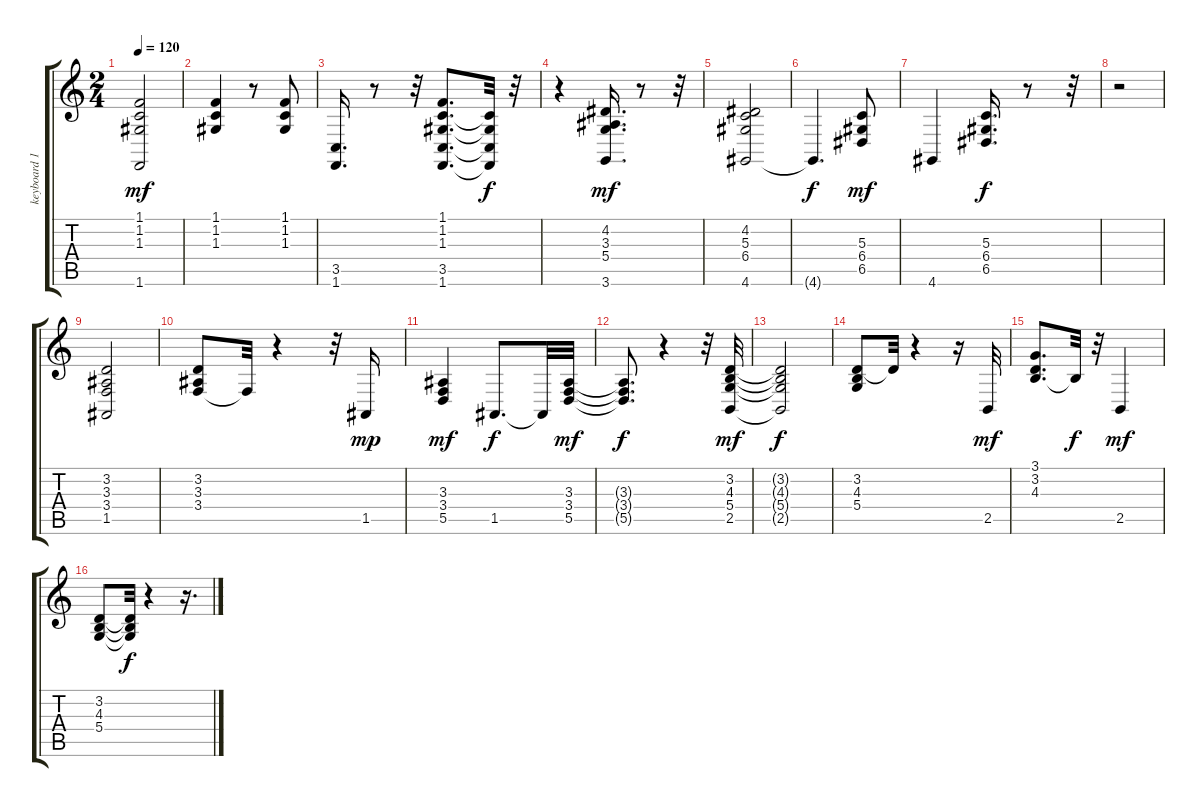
\track ("keyboard 1.0" "keyboard 1") {instrument acousticgrandpiano}
\staff {score tabs}
\tuning (E4 B3 G3 D3 A2 E2) {hide}
\ts (2 4)
\tempo 120
\clef g2
\ks c
(1.1 1.2 1.3 1.6).2{dy mf} |
(1.1 1.2 1.3).4 r.8 (1.1 1.2 1.3).8 |
(3.5 1.6).16{d} r.8 r.32 (1.1 1.2 1.3 3.5 1.6).8{d} (1.2{t} 1.3{t} 3.5{t} 1.6{t}).32{dy f} r.32 |
r.4 (4.2 3.3 5.4 3.6).16{d dy mf} r.8 r.32 |
(4.2 5.3 6.4 4.6).2 |
4.6{t}.4{d dy f} (5.3 6.4 6.5).8{dy mf} |
4.6.4 (5.3 6.4 6.5).16{d dy f} r.8 r.32 |
r.2 |
(3.2 3.3 3.4 1.5).2 |
(3.2 3.3 3.4).8 3.4{t}.32 r.4 r.32 1.5.16{dy mp} |
(3.3 3.4 5.5).4{dy mf} 1.5.8{d dy f} 1.5{t}.32 (3.3 3.4 5.5).32{dy mf} |
(3.3{t} 3.4{t} 5.5{t}).8{d dy f} r.4 r.32 (3.2 4.3 5.4 2.5).32{dy mf} |
(3.2{t} 4.3{t} 5.4{t} 2.5{t}).2{dy f} |
(3.2 4.3 5.4).8 3.2{t}.32 r.4 r.16 2.5.32{dy mf} |
(3.1 3.2 4.3).8{d} 4.3{t}.32{dy f} r.32 2.5.4{dy mf} |
(3.2 4.3 5.4).8 (3.2{t} 4.3{t} 5.4{t}).32{dy f} r.4 r.16{d}
